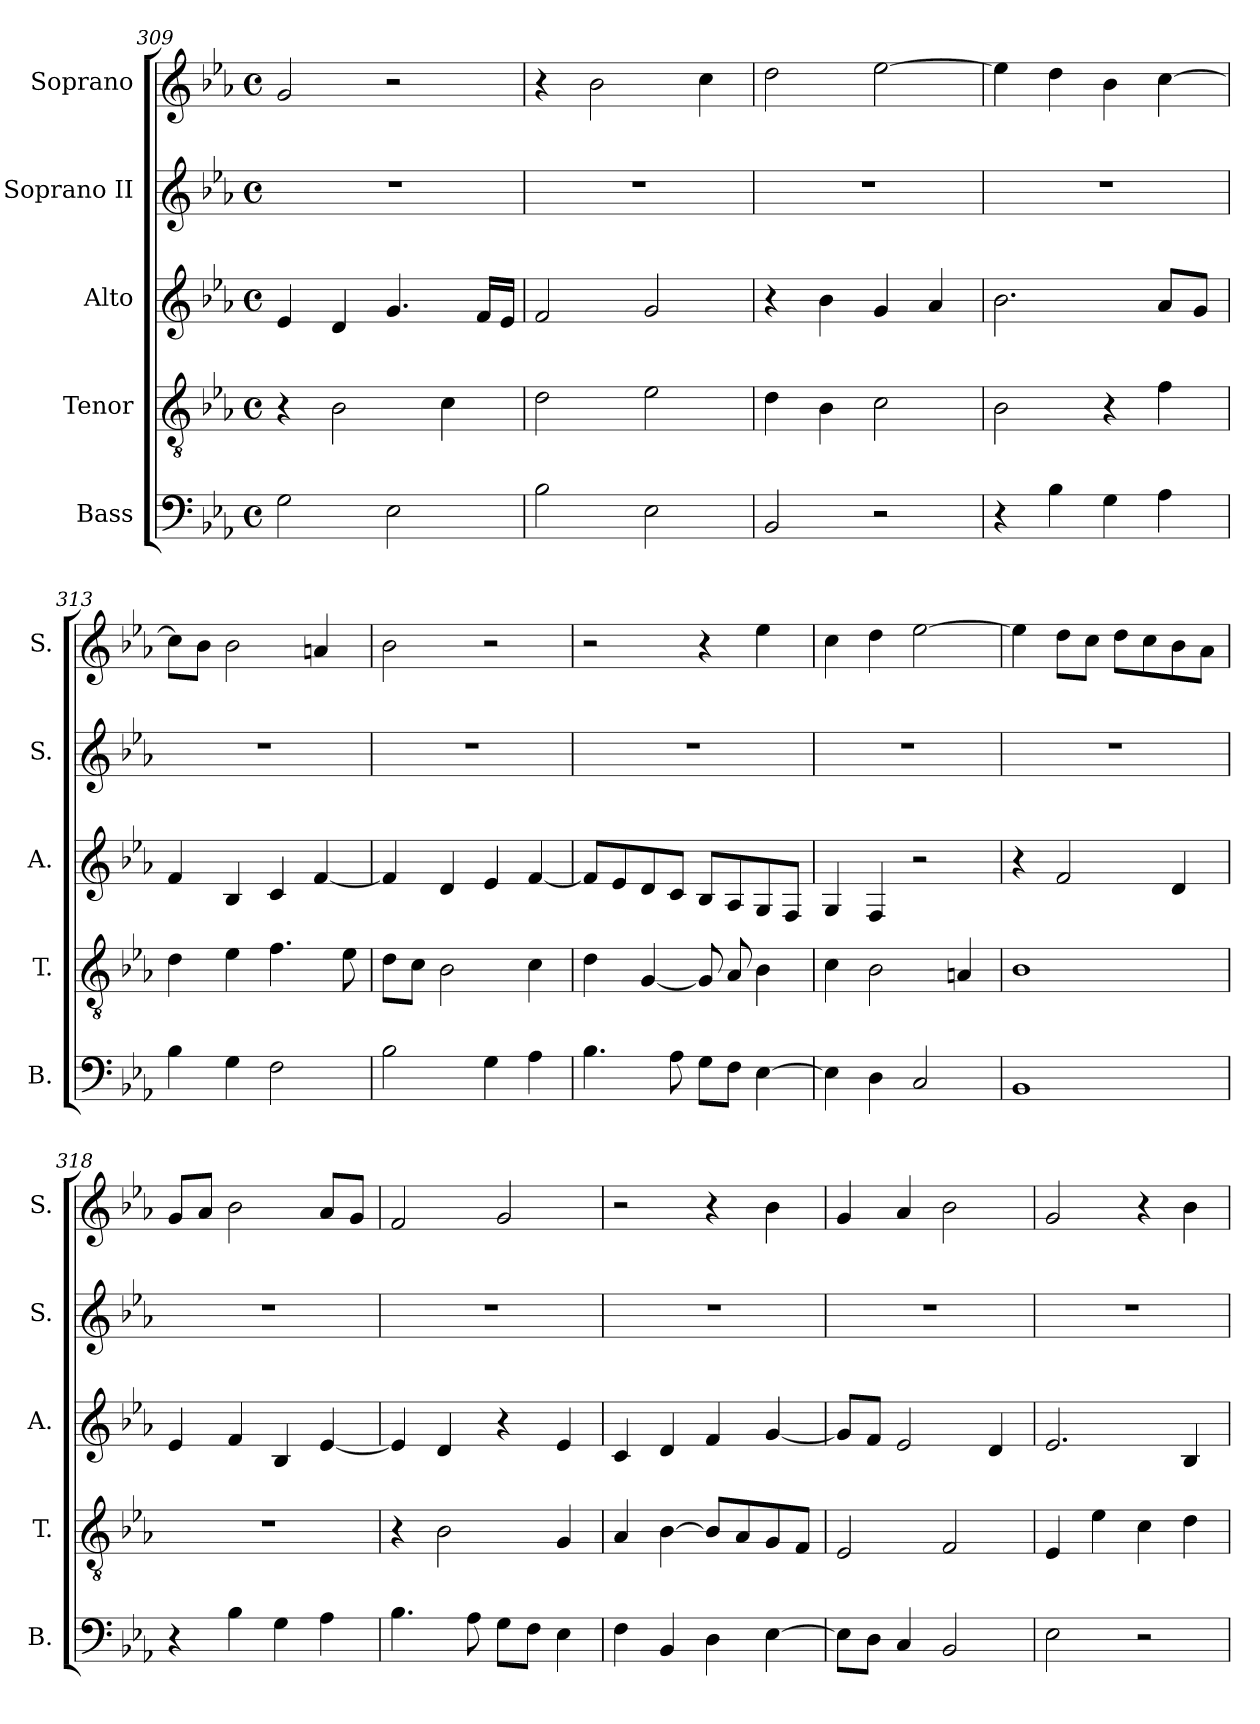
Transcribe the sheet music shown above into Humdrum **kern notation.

**kern	**kern	**kern	**kern	**kern
*part5	*part4	*part3	*part2	*part1
*staff5	*staff4	*staff3	*staff2	*staff1
*I"Bass	*I"Tenor	*I"Alto	*I"Soprano II	*I"Soprano
*I'B.	*I'T.	*I'A.	*I'S.	*I'S.
*clefF4	*clefGv2	*clefG2	*clefG2	*clefG2
*k[b-e-a-]	*k[b-e-a-]	*k[b-e-a-]	*k[b-e-a-]	*k[b-e-a-]
*E-:	*E-:	*E-:	*E-:	*E-:
*M4/4	*M4/4	*M4/4	*M4/4	*M4/4
*met(c)	*met(c)	*met(c)	*met(c)	*met(c)
=309	=309	=309	=309	=309
2G\	4r	4e-/	1r	2g/
.	2B-\	4d/	.	.
2E-\	.	4.g/	.	2r
.	4c\	.	.	.
.	.	16f/LL	.	.
.	.	16e-/JJ	.	.
=310	=310	=310	=310	=310
2B-\	2d\	2f/	1r	4r
.	.	.	.	2b-\
2E-\	2e-\	2g/	.	.
.	.	.	.	4cc\
!!LO:LB:g=z
=311	=311	=311	=311	=311
2BB-/	4d\	4r	1r	2dd\
.	4B-\	4b-\	.	.
2r	2c\	4g/	.	[>2ee-\
.	.	4a-/	.	.
=312	=312	=312	=312	=312
4r	2B-\	2.b-\	1r	4ee-\]
4B-\	.	.	.	4dd\
4G\	4r	.	.	4b-\
4A-\	4f\	8a-/L	.	[>4cc\
.	.	8g/J	.	.
=313	=313	=313	=313	=313
4B-\	4d\	4f/	1r	8cc\L]
.	.	.	.	8b-\J
4G\	4e-\	4B-/	.	2b-\
2F\	4.f\	4c/	.	.
.	.	[<4f/	.	4an/
.	8e-\	.	.	.
=314	=314	=314	=314	=314
2B-\	8d\L	4f/]	1r	2b-\
.	8c\J	.	.	.
.	2B-\	4d/	.	.
4G\	.	4e-/	.	2r
4A-\	4c\	[<4f/	.	.
=315	=315	=315	=315	=315
4.B-\	4d\	8f/L]	1r	2r
.	.	8e-/	.	.
.	[<4G/	8d/	.	.
8A-\	.	8c/J	.	.
8G\L	8G/]	8B-/L	.	4r
8F\J	8A-/	8A-/	.	.
[>4E-\	4B-\	8G/	.	4ee-\
.	.	8F/J	.	.
!!LO:PB:g=z
=316	=316	=316	=316	=316
4E-\]	4c\	4G/	1r	4cc\
4D\	2B-\	4F/	.	4dd\
2C/	.	2r	.	[>2ee-\
.	4An/	.	.	.
=317	=317	=317	=317	=317
1BB-	1B-	4r	1r	4ee-\]
.	.	2f/	.	8dd\L
.	.	.	.	8cc\J
.	.	.	.	8dd\L
.	.	.	.	8cc\
.	.	4d/	.	8b-\
.	.	.	.	8a-\J
=318	=318	=318	=318	=318
4r	1r	4e-/	1r	8g/L
.	.	.	.	8a-/J
4B-\	.	4f/	.	2b-\
4G\	.	4B-/	.	.
4A-\	.	[<4e-/	.	8a-/L
.	.	.	.	8g/J
=319	=319	=319	=319	=319
4.B-\	4r	4e-/]	1r	2f/
.	2B-\	4d/	.	.
8A-\	.	.	.	.
8G\L	.	4r	.	2g/
8F\J	.	.	.	.
4E-\	4G/	4e-/	.	.
=320	=320	=320	=320	=320
4F\	4A-/	4c/	1r	2r
4BB-/	[>4B-\	4d/	.	.
4D\	8B-/L]	4f/	.	4r
.	8A-/	.	.	.
[<4E-\	8G/	[<4g/	.	4b-\
.	8F/J	.	.	.
!!LO:LB:g=z
=321	=321	=321	=321	=321
8E-\L]	2E-/	8g/L]	1r	4g/
8D\J	.	8f/J	.	.
4C/	.	2e-/	.	4a-/
2BB-/	2F/	.	.	2b-\
.	.	4d/	.	.
=322	=322	=322	=322	=322
2E-\	4E-/	2.e-/	1r	2g/
.	4e-\	.	.	.
2r	4c\	.	.	4r
.	4d\	4B-/	.	4b-\
=	=	=	=	=
*-	*-	*-	*-	*-
